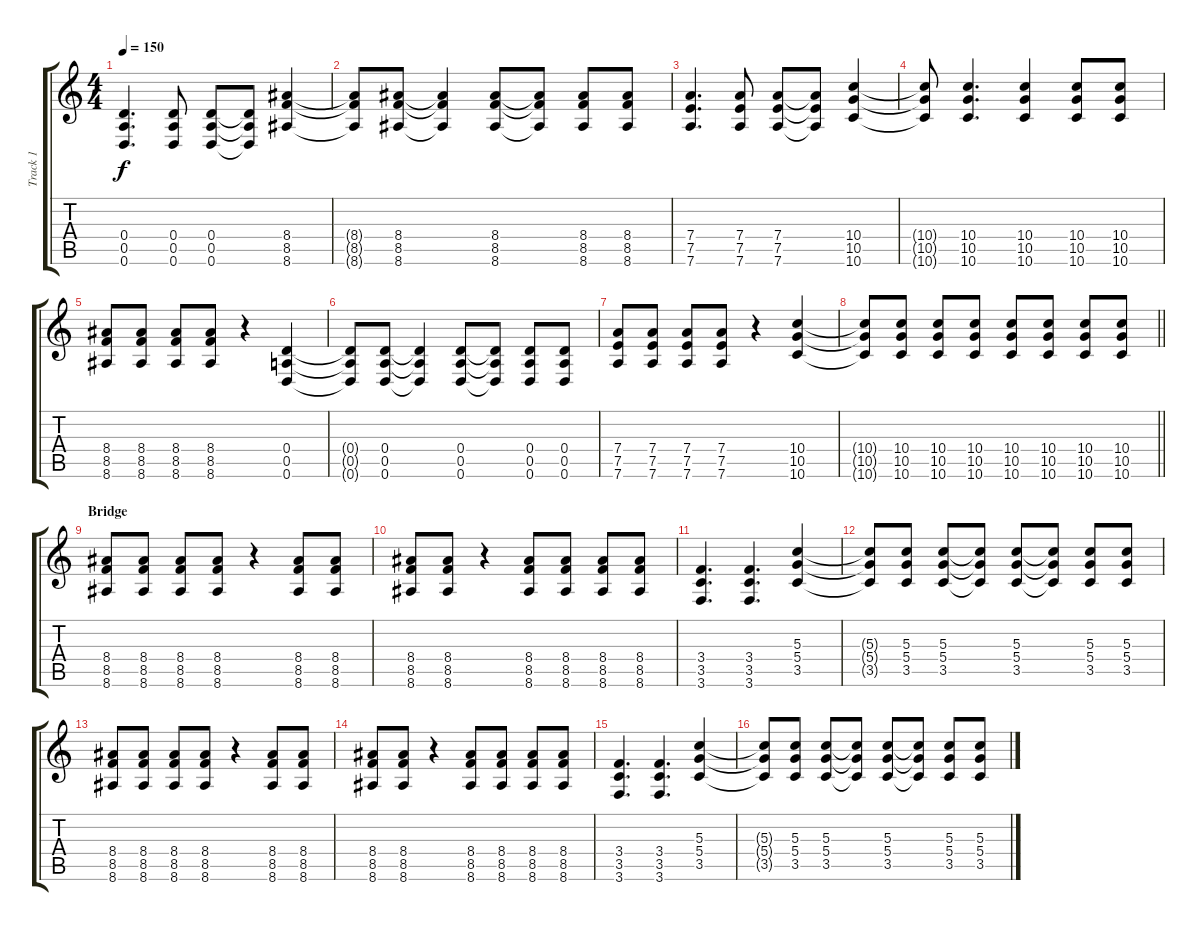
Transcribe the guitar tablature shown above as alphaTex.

\track ("Track 1" "Track 1") {instrument acousticguitarnylon}
\staff {score tabs}
\tuning (E4 B3 G3 D3 A2 D2) {hide}
\ts (4 4)
\tempo 150
\clef g2
\ks c
(0.4 0.5 0.6).4{d dy f} (0.4 0.5 0.6).8 (0.4 0.5 0.6).8 (0.4{t} 0.5{t} 0.6{t}).8 (8.4 8.5 8.6).4 |
(8.4{t} 8.5{t} 8.6{t}).8 (8.4 8.5 8.6).8 (8.4{t} 8.5{t} 8.6{t}).4 (8.4 8.5 8.6).8 (8.4{t} 8.5{t} 8.6{t}).8 (8.4 8.5 8.6).8 (8.4 8.5 8.6).8 |
(7.4 7.5 7.6).4{d} (7.4 7.5 7.6).8 (7.4 7.5 7.6).8 (7.4{t} 7.5{t} 7.6{t}).8 (10.4 10.5 10.6).4 |
(10.4{t} 10.5{t} 10.6{t}).8 (10.4 10.5 10.6).4{d} (10.4 10.5 10.6).4 (10.4 10.5 10.6).8 (10.4 10.5 10.6).8 |
(8.4 8.5 8.6).8 (8.4 8.5 8.6).8 (8.4 8.5 8.6).8 (8.4 8.5 8.6).8 r.4 (0.4 0.5 0.6).4 |
(0.4{t} 0.5{t} 0.6{t}).8 (0.4 0.5 0.6).8 (0.4{t} 0.5{t} 0.6{t}).4 (0.4 0.5 0.6).8 (0.4{t} 0.5{t} 0.6{t}).8 (0.4 0.5 0.6).8 (0.4 0.5 0.6).8 |
(7.4 7.5 7.6).8 (7.4 7.5 7.6).8 (7.4 7.5 7.6).8 (7.4 7.5 7.6).8 r.4 (10.4 10.5 10.6).4 |
\barLineRight lightlight
(10.4{t} 10.5{t} 10.6{t}).8 (10.4 10.5 10.6).8 (10.4 10.5 10.6).8 (10.4 10.5 10.6).8 (10.4 10.5 10.6).8 (10.4 10.5 10.6).8 (10.4 10.5 10.6).8 (10.4 10.5 10.6).8 |
\section ("" "Bridge")
(8.4 8.5 8.6).8 (8.4 8.5 8.6).8 (8.4 8.5 8.6).8 (8.4 8.5 8.6).8 r.4 (8.4 8.5 8.6).8 (8.4 8.5 8.6).8 |
(8.4 8.5 8.6).8 (8.4 8.5 8.6).8 r.4 (8.4 8.5 8.6).8 (8.4 8.5 8.6).8 (8.4 8.5 8.6).8 (8.4 8.5 8.6).8 |
(3.4 3.5 3.6).4{d} (3.4 3.5 3.6).4{d} (5.3 5.4 3.5).4 |
(5.3{t} 5.4{t} 3.5{t}).8 (5.3 5.4 3.5).8 (5.3 5.4 3.5).8 (5.3{t} 5.4{t} 3.5{t}).8 (5.3 5.4 3.5).8 (5.3{t} 5.4{t} 3.5{t}).8 (5.3 5.4 3.5).8 (5.3 5.4 3.5).8 |
(8.4 8.5 8.6).8 (8.4 8.5 8.6).8 (8.4 8.5 8.6).8 (8.4 8.5 8.6).8 r.4 (8.4 8.5 8.6).8 (8.4 8.5 8.6).8 |
(8.4 8.5 8.6).8 (8.4 8.5 8.6).8 r.4 (8.4 8.5 8.6).8 (8.4 8.5 8.6).8 (8.4 8.5 8.6).8 (8.4 8.5 8.6).8 |
(3.4 3.5 3.6).4{d} (3.4 3.5 3.6).4{d} (5.3 5.4 3.5).4 |
(5.3{t} 5.4{t} 3.5{t}).8 (5.3 5.4 3.5).8 (5.3 5.4 3.5).8 (5.3{t} 5.4{t} 3.5{t}).8 (5.3 5.4 3.5).8 (5.3{t} 5.4{t} 3.5{t}).8 (5.3 5.4 3.5).8 (5.3 5.4 3.5).8
